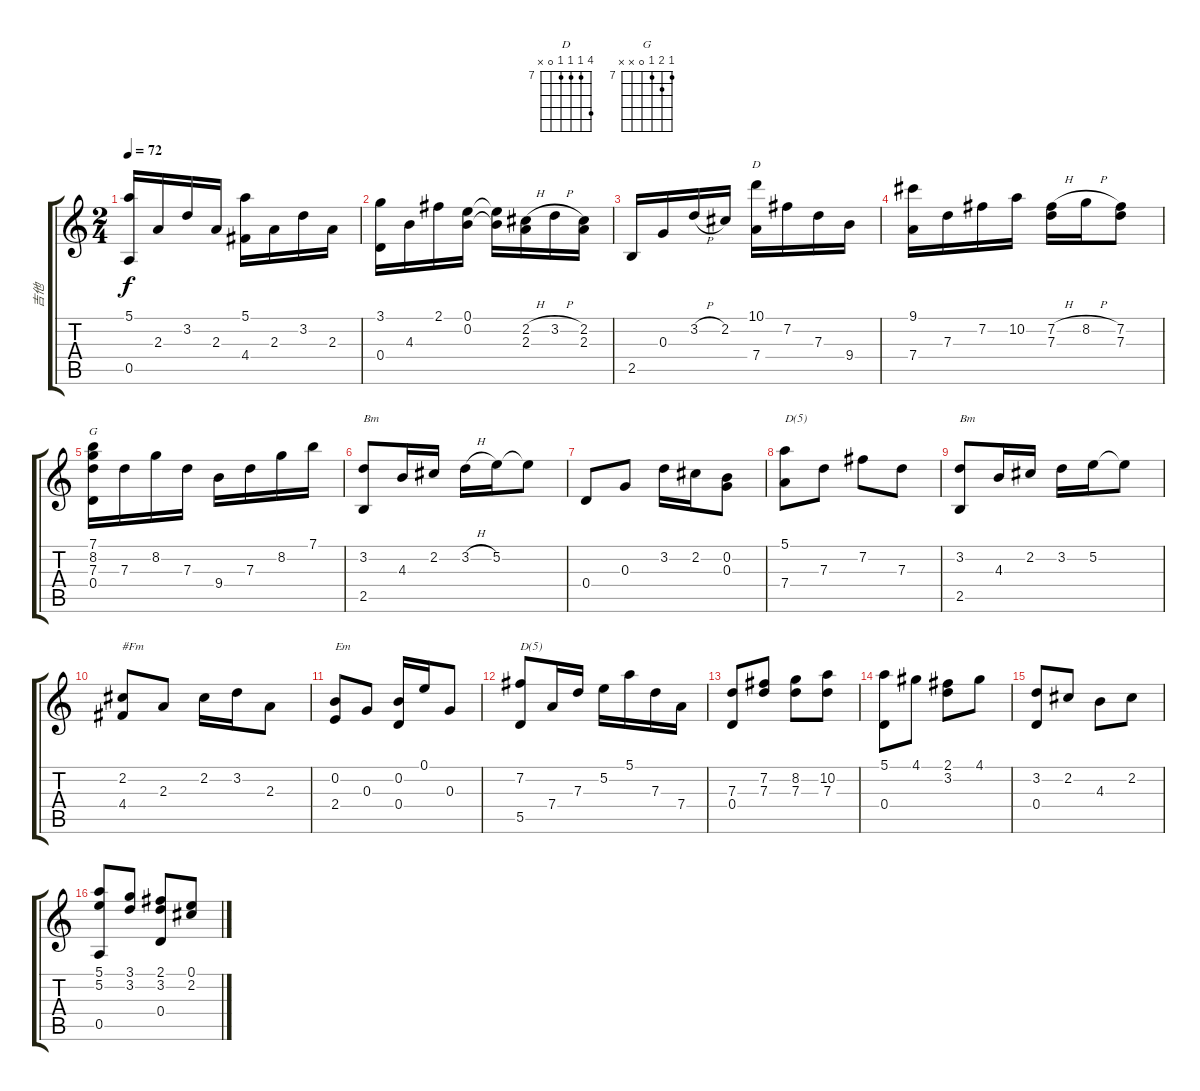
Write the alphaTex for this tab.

\track ("吉他" "吉他") {instrument acousticguitarnylon}
\staff {score tabs}
\tuning (E4 B3 G3 D3 A2 E2) {hide}
\chord ("D" 10 7 7 7 0 x) {firstfret 7}
\chord ("G" 7 8 7 0 x x) {firstfret 7}
\ts (2 4)
\tempo 72
\clef g2
\ks c
(5.1 0.5).16{dy f instrument acousticguitarnylon} 2.3.16 3.2.16 2.3.16 (5.1 4.4).16 2.3.16 3.2.16 2.3.16 |
(3.1 0.4).16 4.3.16 2.1.16 (0.1 0.2).16 (0.1{t} 0.2{t}).16 (2.2{h} 2.3).16 3.2{h}.16 (2.2 2.3).16 |
2.5.16 0.3.16 3.2{h}.16 2.2.16 (10.1 7.4).16{ch "D"} 7.2.16 7.3.16 9.4.16 |
(9.1 7.4).16 7.3.16 7.2.16 10.2.16 (7.2{h} 7.3).16 8.2{h}.16 (7.2 7.3).8 |
(7.1 8.2 7.3 0.4).16{ch "G"} 7.3.16 8.2.16 7.3.16 9.4.16 7.3.16 8.2.16 7.1.16 |
(3.2 2.5).8{txt "Bm"} 4.3.16 2.2.16 3.2{h}.16 5.2.16 5.2{t}.8 |
0.4.8 0.3.8 3.2.16 2.2.16 (0.2 0.3).8 |
(5.1 7.4).8{txt "D(5)"} 7.3.8 7.2.8 7.3.8 |
(3.2 2.5).8{txt "Bm"} 4.3.16 2.2.16 3.2.16 5.2.16 5.2{t}.8 |
(2.2 4.4).8{txt "#Fm"} 2.3.8 2.2.16 3.2.16 2.3.8 |
(0.2 2.4).8{txt "Em"} 0.3.8 (0.2 0.4).16 0.1.16 0.3.8 |
(7.2 5.5).8{txt "D(5)"} 7.4.16 7.3.16 5.2.16 5.1.16 7.3.16 7.4.16 |
(7.3 0.4).8 (7.2 7.3).8 (8.2 7.3).8 (10.2 7.3).8 |
(5.1 0.4).8 4.1.8 (2.1 3.2).8 4.1.8 |
(3.2 0.4).8 2.2.8 4.3.8 2.2.8 |
(5.1 5.2 0.5).8 (3.1 3.2).8 (2.1 3.2 0.4).8 (0.1 2.2).8
